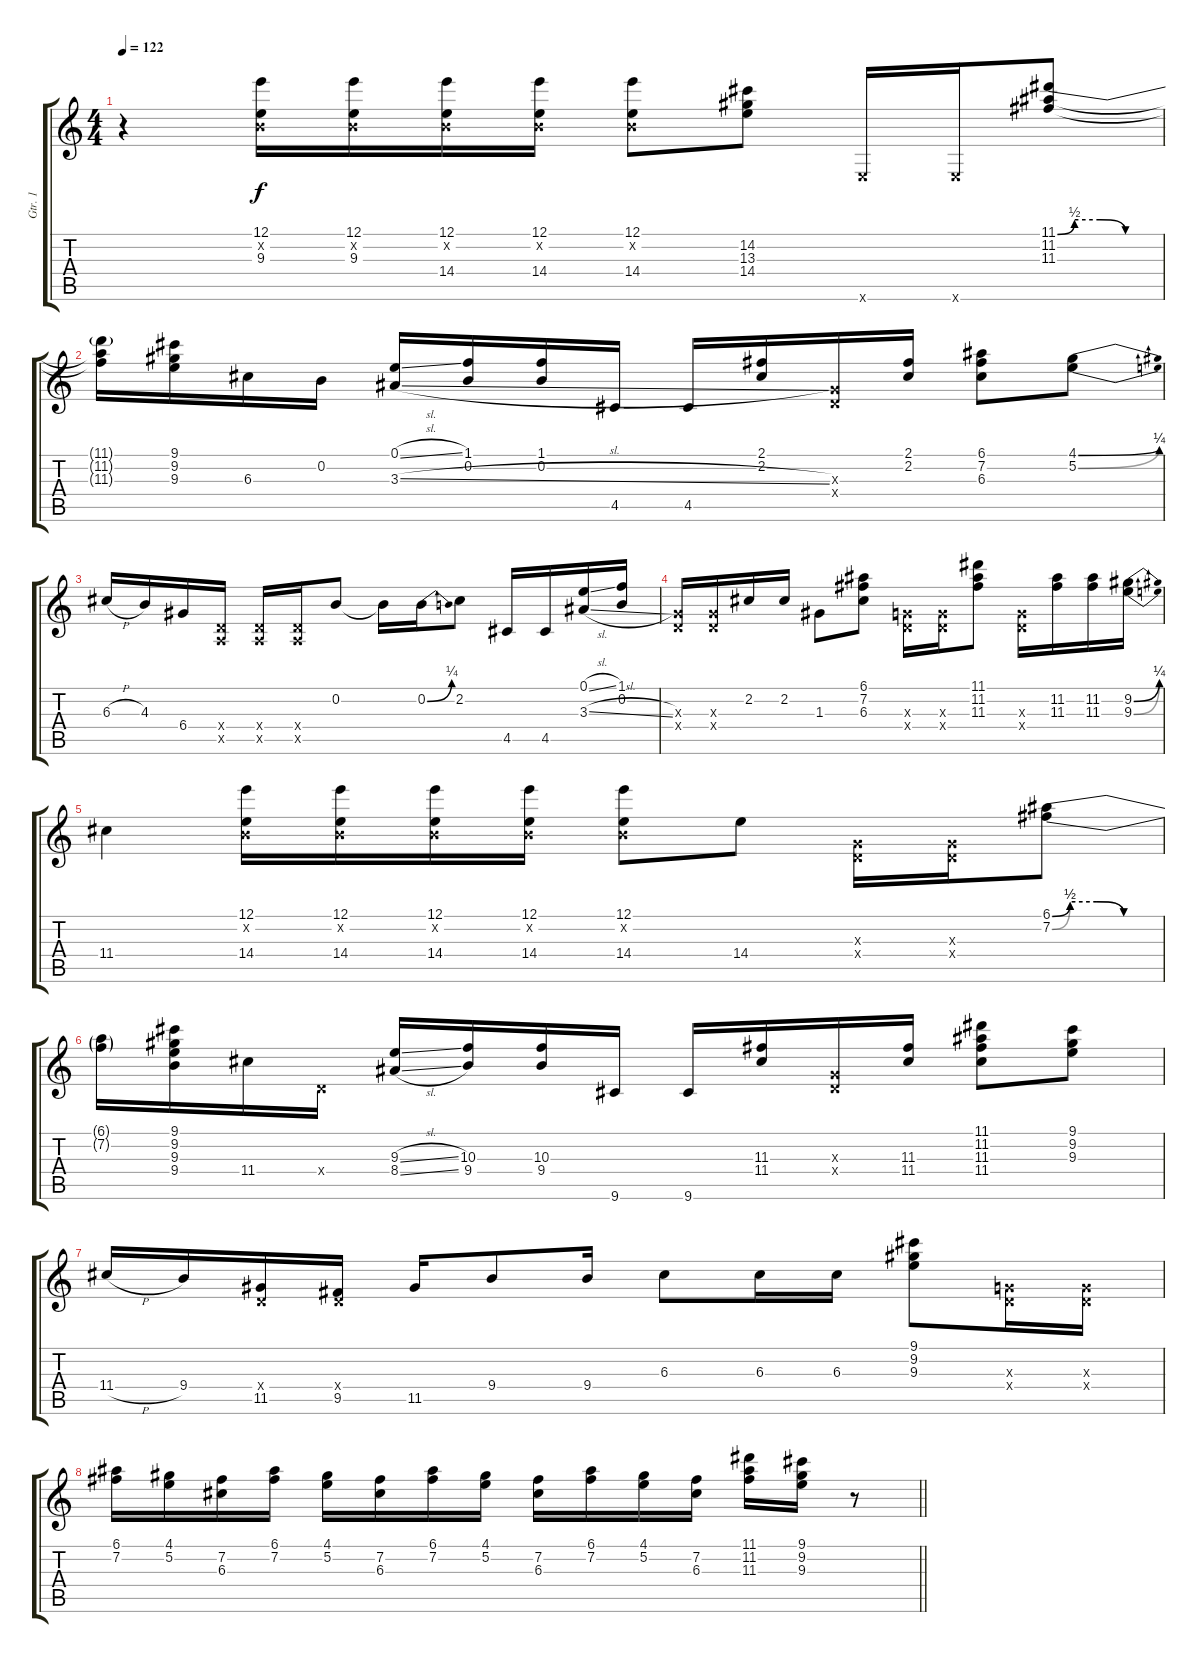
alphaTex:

\track ("Gtr. 1" "Gtr. 1") {instrument distortionguitar}
\staff {score tabs}
\tuning (E4 B3 G3 D3 A2 E2) {hide}
\ts (4 4)
\tempo 122
\clef g2
\ks c
r.4{dy f} (12.1 0.2{x} 9.3).16 (12.1 0.2{x} 9.3).16 (12.1 0.2{x} 14.4).16 (12.1 0.2{x} 14.4).16 (12.1 0.2{x} 14.4).8 (14.2 13.3 14.4).8 0.6{x}.16 0.6{x}.16 (11.1{be (custom 0 0 10 2 25 2 40 0 60 0)} 11.2 11.3).8 |
(11.1{t} 11.2{t} 11.3{t}).16 (9.1 9.2 9.3).16 6.3.16 0.2.16 (0.1{sl} 3.3{sl}).16 (1.1 0.2).16 (1.1 0.2).16 4.5.16 4.5.16 (2.1 2.2).16 (0.3{x} 0.4{x}).16 (2.1 2.2).16 (6.1 7.2 6.3).8 (4.1{be (bend 0 0 60 1)} 5.2{be (bend 0 0 60 1)}).8 |
6.3{h}.16 4.3.16 6.4.16 (0.4{x} 0.5{x}).16 (0.4{x} 0.5{x}).16 (0.4{x} 0.5{x}).16 0.2.8 0.2{t}.16 0.2{be (bend 0 0 60 1)}.16 2.2.8 4.5.16 4.5.16 (0.1{sl} 3.3{sl}).16 (1.1 0.2).16 |
(0.3{x} 0.4{x}).16 (0.3{x} 0.4{x}).16 2.2.16 2.2.16 1.3.8 (6.1 7.2 6.3).8 (0.3{x} 0.4{x}).16 (0.3{x} 0.4{x}).16 (11.1 11.2 11.3).8 (0.3{x} 0.4{x}).16 (11.2 11.3).16 (11.2 11.3).16 (9.2{be (bend 0 0 60 1)} 9.3{be (bend 0 0 60 1)}).16 |
11.4.4 (12.1 0.2{x} 14.4).16 (12.1 0.2{x} 14.4).16 (12.1 0.2{x} 14.4).16 (12.1 0.2{x} 14.4).16 (12.1 0.2{x} 14.4).8 14.4.8 (0.3{x} 0.4{x}).16 (0.3{x} 0.4{x}).16 (6.1{be (custom 0 0 10 2 25 2 40 0 60 0)} 7.2{be (custom 0 0 10 2 25 2 40 0 60 0)}).8 |
(6.1{t} 7.2{t}).16 (9.1 9.2 9.3 9.4).16 11.4.16 0.4{x}.16 (9.3{sl} 8.4{sl}).16 (10.3 9.4).16 (10.3 9.4).16 9.6.16 9.6.16 (11.3 11.4).16 (0.3{x} 0.4{x}).16 (11.3 11.4).16 (11.1 11.2 11.3 11.4).8 (9.1 9.2 9.3).8 |
11.4{h}.16 9.4.16 (0.4{x} 11.5).16 (0.4{x} 9.5).16 11.5.16 9.4.8 9.4.16 6.3.8 6.3.16 6.3.16 (9.1 9.2 9.3).8 (0.3{x} 0.4{x}).16 (0.3{x} 0.4{x}).16 |
\barLineRight lightlight
(6.1 7.2).16 (4.1 5.2).16 (7.2 6.3).16 (6.1 7.2).16 (4.1 5.2).16 (7.2 6.3).16 (6.1 7.2).16 (4.1 5.2).16 (7.2 6.3).16 (6.1 7.2).16 (4.1 5.2).16 (7.2 6.3).16 (11.1 11.2 11.3).16 (9.1 9.2 9.3).16 r.8
